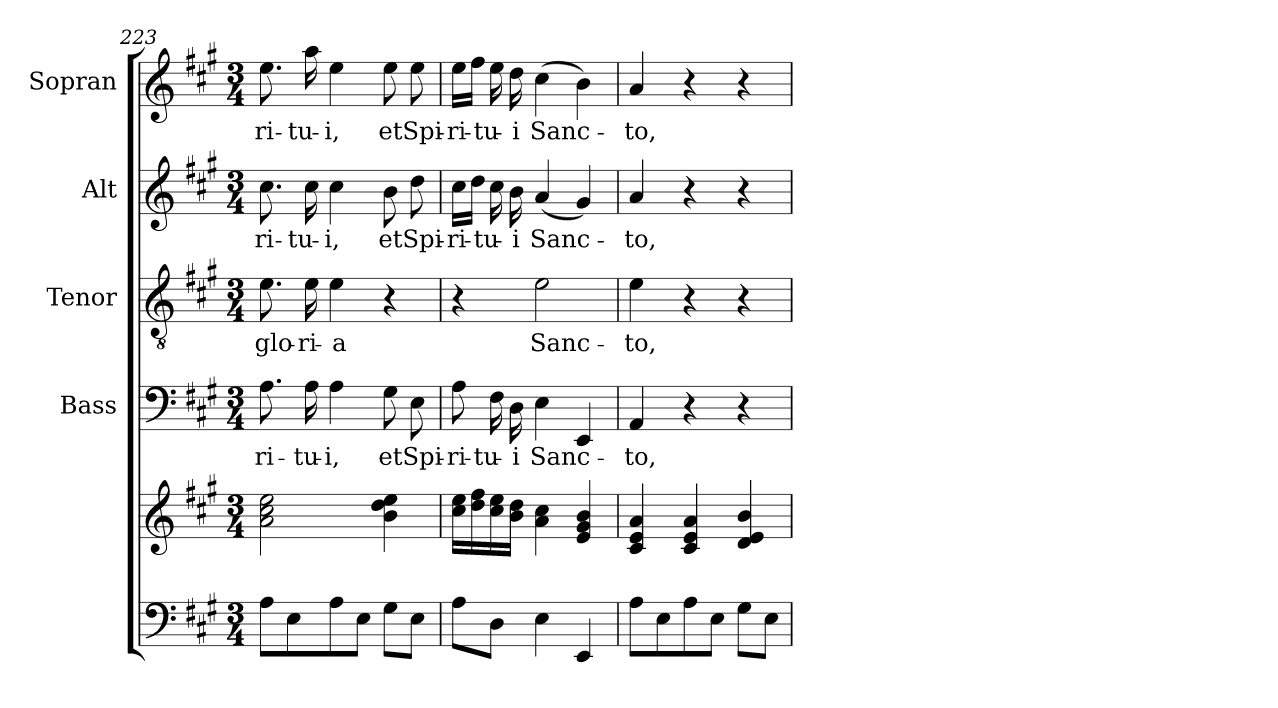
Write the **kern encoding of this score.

**kern	**kern	**kern	**text	**kern	**text	**kern	**text	**kern	**text
*part5	*part5	*part4	*part4	*part3	*part3	*part2	*part2	*part1	*part1
*staff6	*staff5	*staff4	*staff4	*staff3	*staff3	*staff2	*staff2	*staff1	*staff1
*	*	*I"Bass	*	*I"Tenor	*	*I"Alt	*	*I"Sopran	*
*	*	*I'B.	*	*I'T.	*	*I'A.	*	*I'S.	*
*clefF4	*clefG2	*clefF4	*	*clefGv2	*	*clefG2	*	*clefG2	*
*k[f#c#g#]	*k[f#c#g#]	*k[f#c#g#]	*	*k[f#c#g#]	*	*k[f#c#g#]	*	*k[f#c#g#]	*
*A:	*A:	*A:	*	*A:	*	*A:	*	*A:	*
*M3/4	*M3/4	*M3/4	*	*M3/4	*	*M3/4	*	*M3/4	*
=223	=223	=223	=223	=223	=223	=223	=223	=223	=223
!	!	!	!LO:LY:b	!	!LO:LY:b	!	!LO:LY:b	!	!LO:LY:b
8A\L	2a\ 2cc#\ 2ee\	8.A\	-ri-	8.e\	glo-	8.cc#\	-ri-	8.ee\	-ri-
8E\	.	.	.	.	.	.	.	.	.
!	!	!	!LO:LY:b	!	!LO:LY:b	!	!LO:LY:b	!	!LO:LY:b
.	.	16A\	-tu-	16e\	-ri-	16cc#\	-tu-	16aa\	-tu-
!	!	!	!LO:LY:b	!	!LO:LY:b	!	!LO:LY:b	!	!LO:LY:b
8A\	.	4A\	-i,	4e\	-a	4cc#\	-i,	4ee\	-i,
8E\J	.	.	.	.	.	.	.	.	.
!	!	!	!LO:LY:b	!	!	!	!LO:LY:b	!	!LO:LY:b
8G#\L	4b\ 4dd\ 4ee\	8G#\	et	4r	.	8b\	et	8ee\	et
!	!	!	!LO:LY:b	!	!	!	!LO:LY:b	!	!LO:LY:b
8E\J	.	8E\	Spi-	.	.	8dd\	Spi-	8ee\	Spi-
!!LO:LB:g=z
=224	=224	=224	=224	=224	=224	=224	=224	=224	=224
!	!	!	!LO:LY:b	!	!	!	!LO:LY:b	!	!LO:LY:b
8A\L	16cc#\ 16ee\LL	8A\	-ri-	4r	.	16cc#\LL	-ri-	16ee\LL	-ri-
.	16dd\ 16ff#\	.	.	.	.	16dd\JJ	.	16ff#\JJ	.
!	!	!	!LO:LY:b	!	!	!	!LO:LY:b	!	!LO:LY:b
8D\J	16cc#\ 16ee\	16F#\	-tu-	.	.	16cc#\	-tu-	16ee\	-tu-
!	!	!	!LO:LY:b	!	!	!	!LO:LY:b	!	!LO:LY:b
.	16b\ 16dd\JJ	16D\	-i	.	.	16b\	-i	16dd\	-i
!	!	!	!LO:LY:b	!	!LO:LY:b	!	!LO:LY:b	!	!LO:LY:b
4E\	4a\ 4cc#\	4E\	Sanc-	2e\	Sanc-	(<4a/	Sanc-	(>4cc#\	Sanc-
4EE/	4e/ 4g#/ 4b/	4EE/	.	.	.	4g#/)	.	4b\)	.
=225	=225	=225	=225	=225	=225	=225	=225	=225	=225
!	!	!	!LO:LY:b	!	!LO:LY:b	!	!LO:LY:b	!	!LO:LY:b
8A\L	4c#/ 4e/ 4a/	4AA/	-to,	4e\	-to,	4a/	-to,	4a/	-to,
8E\	.	.	.	.	.	.	.	.	.
8A\	4c#/ 4e/ 4a/	4r	.	4r	.	4r	.	4r	.
8E\J	.	.	.	.	.	.	.	.	.
8G#\L	4d/ 4e/ 4b/	4r	.	4r	.	4r	.	4r	.
8E\J	.	.	.	.	.	.	.	.	.
=	=	=	=	=	=	=	=	=	=
*-	*-	*-	*-	*-	*-	*-	*-	*-	*-
